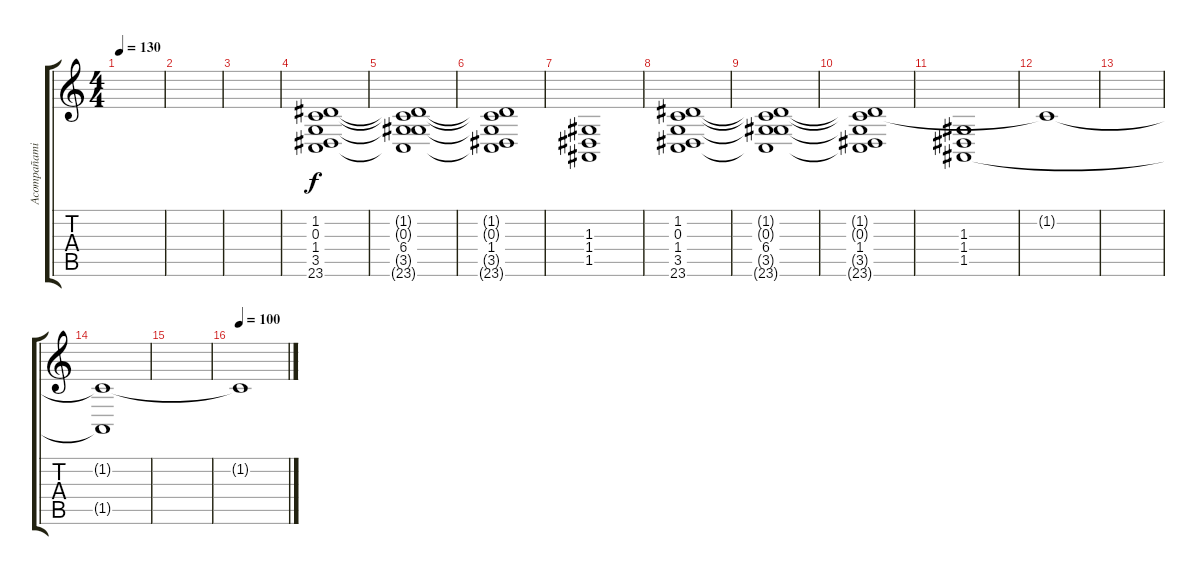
\track ("Acompañamiento" "Acompañami") {instrument stringensemble2}
\staff {score tabs}
\tuning (E4 B3 G3 D3 A2 E2) {hide}
\ts (4 4)
\tempo 130
\clef g2
\ks c
|
|
|
(1.2 0.3 1.4 3.5 23.6).1{instrument stringensemble2} |
(1.2{t} 0.3{t} 6.4 3.5{t} 23.6{t}).1 |
(1.2{t} 0.3{t} 1.4 3.5{t} 23.6{t}).1 |
(1.3 1.4 1.5).1 |
(1.2 0.3 1.4 3.5 23.6).1 |
(1.2{t} 0.3{t} 6.4 3.5{t} 23.6{t}).1 |
(1.2{t} 0.3{t} 1.4 3.5{t} 23.6{t}).1 |
(1.3 1.4 1.5).1 |
1.2{t}.1 |
|
(1.2{t} 1.5{t}).1 |
|
\tempo 100
1.2{t}.1
